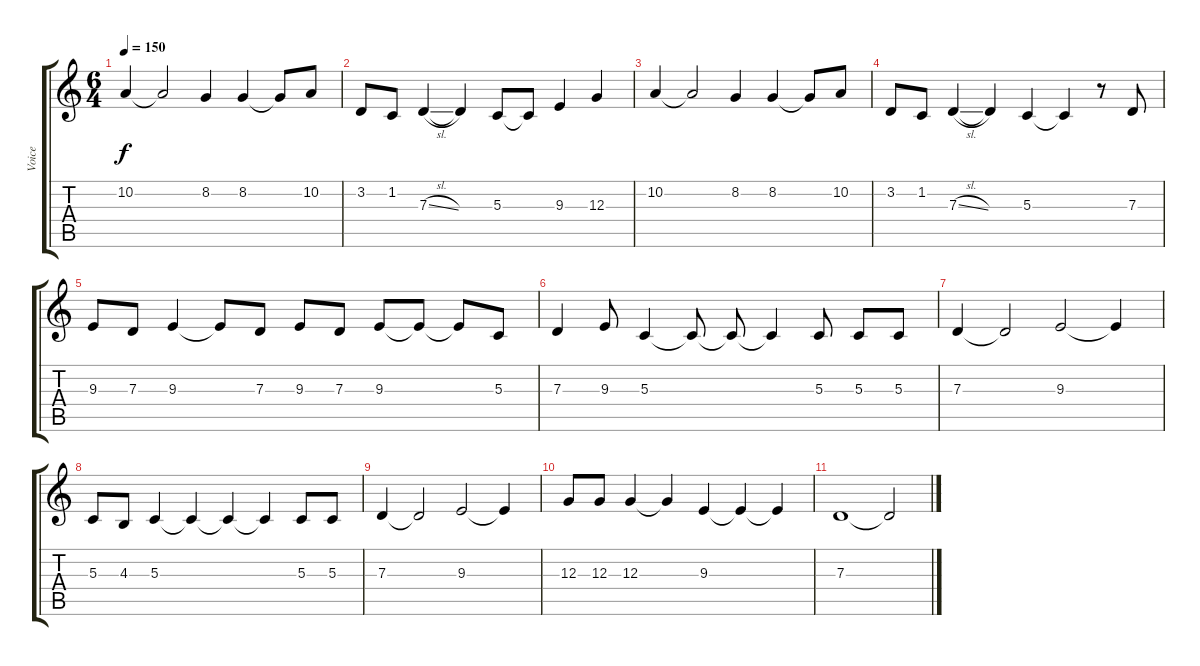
\track ("Voice" "Voice") {instrument oboe}
\staff {score tabs}
\tuning (E4 B3 G3 D3 A2 D2) {hide}
\ts (6 4)
\tempo 150
\clef g2
\ks c
10.2.4{dy f} 10.2{t}.2 8.2.4 8.2.4 8.2{t}.8 10.2.8 |
3.2.8 1.2.8 7.3{sl}.4 7.3{t}.4 5.3.8 5.3{t}.8 9.3.4 12.3.4 |
10.2.4 10.2{t}.2 8.2.4 8.2.4 8.2{t}.8 10.2.8 |
3.2.8 1.2.8 7.3{sl}.4 7.3{t}.4 5.3.4 5.3{t}.4 r.8 7.3.8 |
9.3.8 7.3.8 9.3.4 9.3{t}.8 7.3.8 9.3.8 7.3.8 9.3.8 9.3{t}.8 9.3{t}.8 5.3.8 |
7.3.4 9.3.8 5.3.4 5.3{t}.8 5.3{t}.8 5.3{t}.4 5.3.8 5.3.8 5.3.8 |
7.3.4 7.3{t}.2 9.3.2 9.3{t}.4 |
5.3.8 4.3.8 5.3.4 5.3{t}.4 5.3{t}.4 5.3{t}.4 5.3.8 5.3.8 |
7.3.4 7.3{t}.2 9.3.2 9.3{t}.4 |
12.3.8 12.3.8 12.3.4 12.3{t}.4 9.3.4 9.3{t}.4 9.3{t}.4 |
7.3.1 7.3{t}.2
